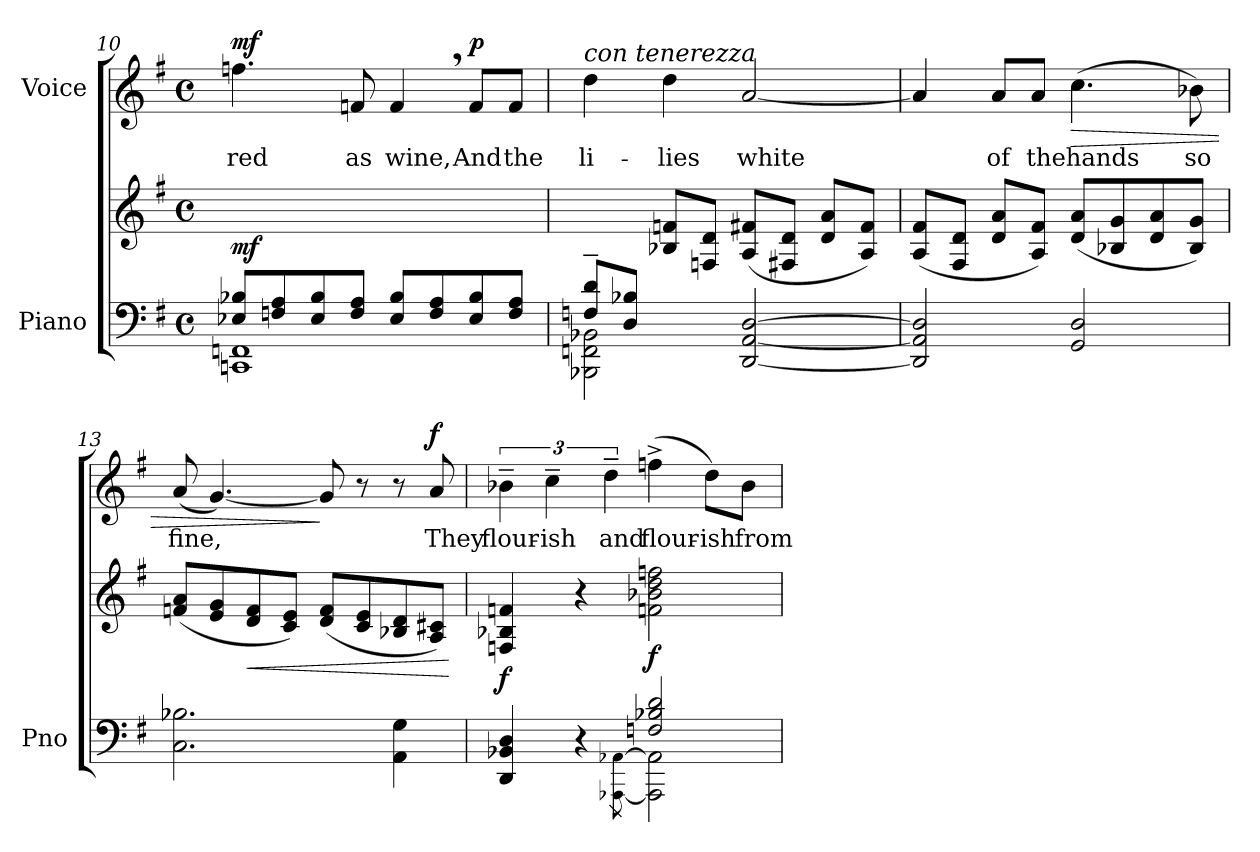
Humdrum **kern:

**kern	**kern	**dynam	**kern	**text	**dynam
*part2	*part2	*part2	*part1	*part1	*part1
*staff3	*staff2	*staff2/3	*staff1	*staff1	*staff1
*I"Piano	*	*	*I"Voice	*	*
*I'Pno	*	*	*	*	*
*clefF4	*clefG2	*	*clefG2	*	*
*k[f#]	*k[f#]	*	*k[f#]	*	*
*M4/4	*M4/4	*	*M4/4	*	*
*met(c)	*met(c)	*	*met(c)	*	*
=10	=10	=10	=10	=10	=10
*^	*	*	*	*	*
!	!	!	!LO:DY:b	!	!	!LO:DY:a
8E-X/ 8B-X/L	1CCn 1FFn	1ryy	mf	4.ffn\	red	mf
8Fn/ 8A/	.	.	.	.	.	.
8E-/ 8B-/	.	.	.	.	.	.
8F/ 8A/J	.	.	.	8fn/	as	.
8E-/ 8B-/L	.	.	.	4f,/	wine,	.
8F/ 8A/	.	.	.	.	.	.
!	!	!	!	!	!	!LO:DY:a
8E-/ 8B-/	.	.	.	8f/L	And	p
8F/ 8A/J	.	.	.	8f/J	the	.
=11	=11	=11	=11	=11	=11	=11
!	!	!	!	!LO:TX:i:t=con tenerezza	!	!
(>8Fn/~ 8d/~L	2BBB-X\ 2FFn\ 2BB-X\	4ryy	.	4dd\	li-	.
8D/ 8B-X/J	.	.	.	.	.	.
2.ryy	.	8B-X/ 8fn/L	.	4dd\	-lies	.
.	.	8Fn/ 8d/J)	.	.	.	.
.	[2DD/ [2AA/ [2D/	(>8A/ 8f#X/L	.	[2a/	white	.
.	.	8F#X/ 8d/J	.	.	.	.
.	.	8d/ 8a/L	.	.	.	.
.	.	8A/ 8f#/J)	.	.	.	.
*v	*v	*	*	*	*	*
=12	=12	=12	=12	=12	=12
2DD/] 2AA/] 2D/]	(8A/ 8f#/L	.	4a/]	.	.
.	8F#/ 8d/J	.	.	.	.
.	8d/ 8a/L	.	8a/L	of	.
.	8A/ 8f#/J)	.	8a/J	the	.
!	!	!	!	!	!LO:HP:b
2GG/ 2D/	(8d/ 8a/L	.	(4.cc\	hands	>
.	8B-X/ 8g/	.	.	.	.
.	8d/ 8a/	.	.	.	.
.	8B-/ 8g/J)	.	8b-X\)	so	.
=13	=13	=13	=13	=13	=13
2.C\ 2.B-X\	(8fn/ 8a/L	.	(8a/	fine,	.
.	8e/ 8g/	.	[4.g/)	.	.
!	!	!LO:HP:b	!	!	!
.	8d/ 8f/	<	.	.	.
.	8c/ 8e/J)	.	.	.	.
.	(8d/ 8f/L	.	8g/]	.	]
.	8c/ 8e/	.	8r	.	.
4AA\ 4G\	8B-X/ 8d/	.	8r	.	.
!	!	!	!	!	!LO:DY:a
.	8A/ 8c#X/J)	.	8a/	They	f
.	.	[	.	.	.
=14	=14	=14	=14	=14	=14
*^	*	*	*	*	*
!	!	!	!LO:DY:b	!	!	!
4DD/ 4BB-X/ 4D/	2ryy	4Fn/ 4B-X/ 4fn/	f	6b-X~\	flour-	.
.	.	.	.	6cc~\	-ish	.
4r	.	4r	.	.	.	.
.	.	.	.	6dd~\	and	.
.	[8qAAA-X\ [>8qAA-X\	.	.	.	.	.
!	!	!	!LO:DY:b	!	!	!
2Fn/ 2B-X/ 2d/	2AAA-\] 2AA-\]	2fn\ 2b-X\ 2dd\ 2ffn\	f	(4ffn^\	flour-	.
.	.	.	.	8dd\L)	-ish	.
.	.	.	.	8b-\J	from	.
*v	*v	*	*	*	*	*
=	=	=	=	=	=
*-	*-	*-	*-	*-	*-
